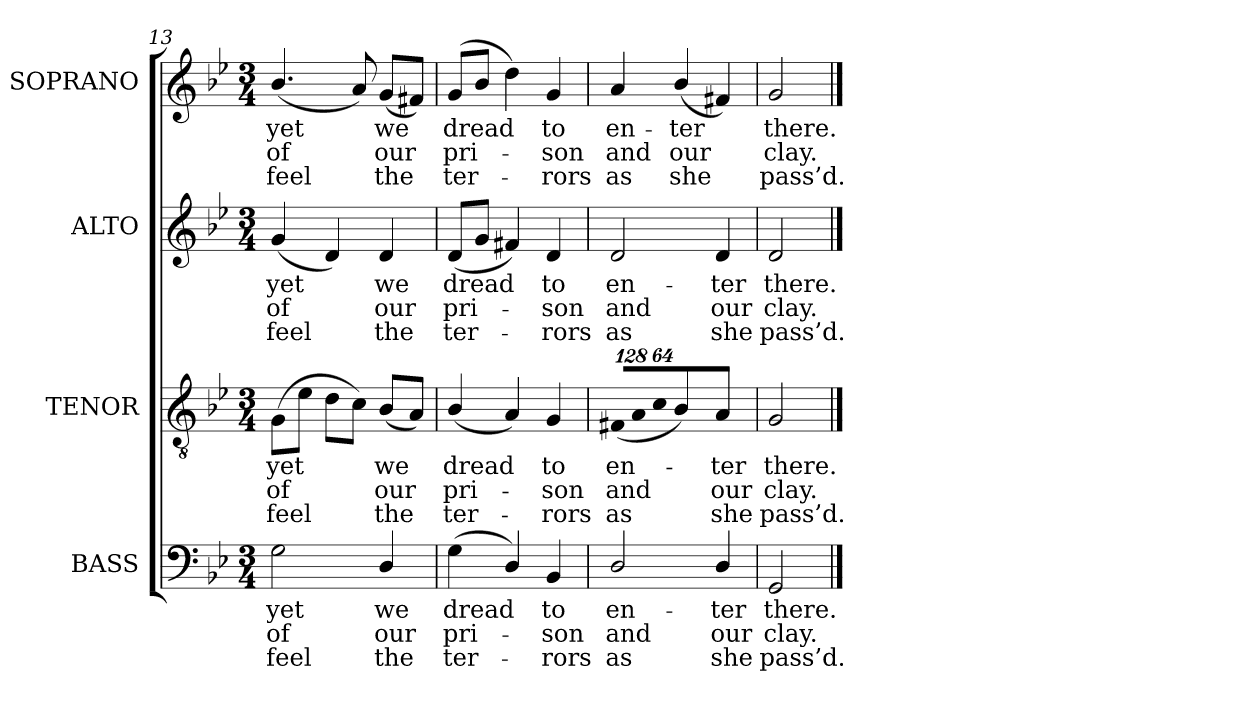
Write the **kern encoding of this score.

**kern	**text	**text	**text	**kern	**text	**text	**text	**kern	**text	**text	**text	**kern	**text	**text	**text
*part4	*part4	*part4	*part4	*part3	*part3	*part3	*part3	*part2	*part2	*part2	*part2	*part1	*part1	*part1	*part1
*staff4	*staff4	*staff4	*staff4	*staff3	*staff3	*staff3	*staff3	*staff2	*staff2	*staff2	*staff2	*staff1	*staff1	*staff1	*staff1
*I"BASS	*	*	*	*I"TENOR	*	*	*	*I"ALTO	*	*	*	*I"SOPRANO	*	*	*
*I'B.	*	*	*	*I'T.	*	*	*	*I'A.	*	*	*	*I'S.	*	*	*
*clefF4	*	*	*	*clefGv2	*	*	*	*clefG2	*	*	*	*clefG2	*	*	*
*	*	*	*	*ITrd7c12	*	*	*	*	*	*	*	*	*	*	*
*k[b-e-]	*	*	*	*k[b-e-]	*	*	*	*k[b-e-]	*	*	*	*k[b-e-]	*	*	*
*g:	*	*	*	*g:	*	*	*	*g:	*	*	*	*g:	*	*	*
*M3/4	*	*	*	*M3/4	*	*	*	*M3/4	*	*	*	*M3/4	*	*	*
=13	=13	=13	=13	=13	=13	=13	=13	=13	=13	=13	=13	=13	=13	=13	=13
!	!LO:LY:b:color=#000000	!LO:LY:b:color=#000000	!LO:LY:b:color=#000000	!	!	!	!	!	!	!	!	!	!	!	!
!	!	!	!	!	!LO:LY:b:color=#000000	!LO:LY:b:color=#000000	!LO:LY:b:color=#000000	!	!	!	!	!	!	!	!
!	!	!	!	!	!	!	!	!	!LO:LY:b:color=#000000	!LO:LY:b:color=#000000	!LO:LY:b:color=#000000	!	!	!	!
!	!	!	!	!	!	!	!	!	!	!	!	!	!LO:LY:b:color=#000000	!LO:LY:b:color=#000000	!LO:LY:b:color=#000000
2Gi\	yet	of	feel	(8GGi\L	yet	of	feel	(4gi/	yet	of	feel	(4.b-i/	yet	of	feel
.	.	.	.	8E-i\J	.	.	.	.	.	.	.	.	.	.	.
.	.	.	.	8Di\L	.	.	.	4di/)	.	.	.	.	.	.	.
.	.	.	.	8Ci\J)	.	.	.	.	.	.	.	8ai/)	.	.	.
!	!LO:LY:b:color=#000000	!LO:LY:b:color=#000000	!LO:LY:b:color=#000000	!	!	!	!	!	!	!	!	!	!	!	!
!	!	!	!	!	!LO:LY:b:color=#000000	!LO:LY:b:color=#000000	!LO:LY:b:color=#000000	!	!	!	!	!	!	!	!
!	!	!	!	!	!	!	!	!	!LO:LY:b:color=#000000	!LO:LY:b:color=#000000	!LO:LY:b:color=#000000	!	!	!	!
!	!	!	!	!	!	!	!	!	!	!	!	!	!LO:LY:b:color=#000000	!LO:LY:b:color=#000000	!LO:LY:b:color=#000000
4Di/	we	our	the	(8BB-i/L	we	our	the	4di/	we	our	the	(8gi/L	we	our	the
.	.	.	.	8AAi/J)	.	.	.	.	.	.	.	8f#Xi/J)	.	.	.
=14	=14	=14	=14	=14	=14	=14	=14	=14	=14	=14	=14	=14	=14	=14	=14
!	!LO:LY:b:color=#000000	!LO:LY:b:color=#000000	!LO:LY:b:color=#000000	!	!	!	!	!	!	!	!	!	!	!	!
!	!	!	!	!	!LO:LY:b:color=#000000	!LO:LY:b:color=#000000	!LO:LY:b:color=#000000	!	!	!	!	!	!	!	!
!	!	!	!	!	!	!	!	!	!LO:LY:b:color=#000000	!LO:LY:b:color=#000000	!LO:LY:b:color=#000000	!	!	!	!
!	!	!	!	!	!	!	!	!	!	!	!	!	!LO:LY:b:color=#000000	!LO:LY:b:color=#000000	!LO:LY:b:color=#000000
(4Gi\	dread	pri-	ter-	(4BB-i/	dread	pri-	ter-	(8di/L	dread	pri-	ter-	(8gi/L	dread	pri-	ter-
.	.	.	.	.	.	.	.	8gi/J	.	.	.	8b-i/J	.	.	.
4Di/)	.	.	.	4AAi/)	.	.	.	4f#Xi/)	.	.	.	4ddi\)	.	.	.
!	!LO:LY:b:color=#000000	!LO:LY:b:color=#000000	!LO:LY:b:color=#000000	!	!	!	!	!	!	!	!	!	!	!	!
!	!	!	!	!	!LO:LY:b:color=#000000	!LO:LY:b:color=#000000	!LO:LY:b:color=#000000	!	!	!	!	!	!	!	!
!	!	!	!	!	!	!	!	!	!LO:LY:b:color=#000000	!LO:LY:b:color=#000000	!LO:LY:b:color=#000000	!	!	!	!
!	!	!	!	!	!	!	!	!	!	!	!	!	!LO:LY:b:color=#000000	!LO:LY:b:color=#000000	!LO:LY:b:color=#000000
4BB-i/	to	-son	-rors	4GGi/	to	-son	-rors	4di/	to	-son	-rors	4gi/	to	-son	-rors
=15	=15	=15	=15	=15	=15	=15	=15	=15	=15	=15	=15	=15	=15	=15	=15
!	!LO:LY:b:color=#000000	!LO:LY:b:color=#000000	!LO:LY:b:color=#000000	!	!	!	!	!	!	!	!	!	!	!	!
*	*	*	*	*Xbrackettup	*	*	*	*	*	*	*	*	*	*	*
!	!	!	!	!LO:N:vis=8	!	!	!	!	!	!	!	!	!	!	!
!	!	!	!	!	!LO:LY:b:color=#000000	!LO:LY:b:color=#000000	!LO:LY:b:color=#000000	!	!	!	!	!	!	!	!
!	!	!	!	!	!	!	!	!	!LO:LY:b:color=#000000	!LO:LY:b:color=#000000	!LO:LY:b:color=#000000	!	!	!	!
!	!	!	!	!	!	!	!	!	!	!	!	!	!LO:LY:b:color=#000000	!LO:LY:b:color=#000000	!LO:LY:b:color=#000000
2Di/	en-	and	as	(1024%85FF#Xi/L	en-	and	as	2di/	en-	and	as	4ai/	en-	and	as
!	!	!	!	!LO:N:vis=8	!	!	!	!	!	!	!	!	!	!	!
.	.	.	.	1024%85AAi/	.	.	.	.	.	.	.	.	.	.	.
!	!	!	!	!LO:N:vis=8	!	!	!	!	!	!	!	!	!	!	!
.	.	.	.	512%43Ci/J	.	.	.	.	.	.	.	.	.	.	.
!	!	!	!	!	!	!	!	!	!	!	!	!	!LO:LY:b:color=#000000	!LO:LY:b:color=#000000	!LO:LY:b:color=#000000
.	.	.	.	4BB-i/)	.	.	.	.	.	.	.	(4b-i/	-ter	our	she
!	!LO:LY:b:color=#000000	!LO:LY:b:color=#000000	!LO:LY:b:color=#000000	!	!	!	!	!	!	!	!	!	!	!	!
!	!	!	!	!	!LO:LY:b:color=#000000	!LO:LY:b:color=#000000	!LO:LY:b:color=#000000	!	!	!	!	!	!	!	!
!	!	!	!	!	!	!	!	!	!LO:LY:b:color=#000000	!LO:LY:b:color=#000000	!LO:LY:b:color=#000000	!	!	!	!
4Di/	-ter	our	she	4AAi/	-ter	our	she	4di/	-ter	our	she	4f#Xi/)	.	.	.
=16	=16	=16	=16	=16	=16	=16	=16	=16	=16	=16	=16	=16	=16	=16	=16
!	!LO:LY:b:color=#000000	!LO:LY:b:color=#000000	!LO:LY:b:color=#000000	!	!	!	!	!	!	!	!	!	!	!	!
!	!	!	!	!	!LO:LY:b:color=#000000	!LO:LY:b:color=#000000	!LO:LY:b:color=#000000	!	!	!	!	!	!	!	!
!	!	!	!	!	!	!	!	!	!LO:LY:b:color=#000000	!LO:LY:b:color=#000000	!LO:LY:b:color=#000000	!	!	!	!
!	!	!	!	!	!	!	!	!	!	!	!	!	!LO:LY:b:color=#000000	!LO:LY:b:color=#000000	!LO:LY:b:color=#000000
2GGi/	there.	clay.	pass’d.	2GGi/	there.	clay.	pass’d.	2di/	there.	clay.	pass’d.	2gi/	there.	clay.	pass’d.
==	==	==	==	==	==	==	==	==	==	==	==	==	==	==	==
*-	*-	*-	*-	*-	*-	*-	*-	*-	*-	*-	*-	*-	*-	*-	*-
